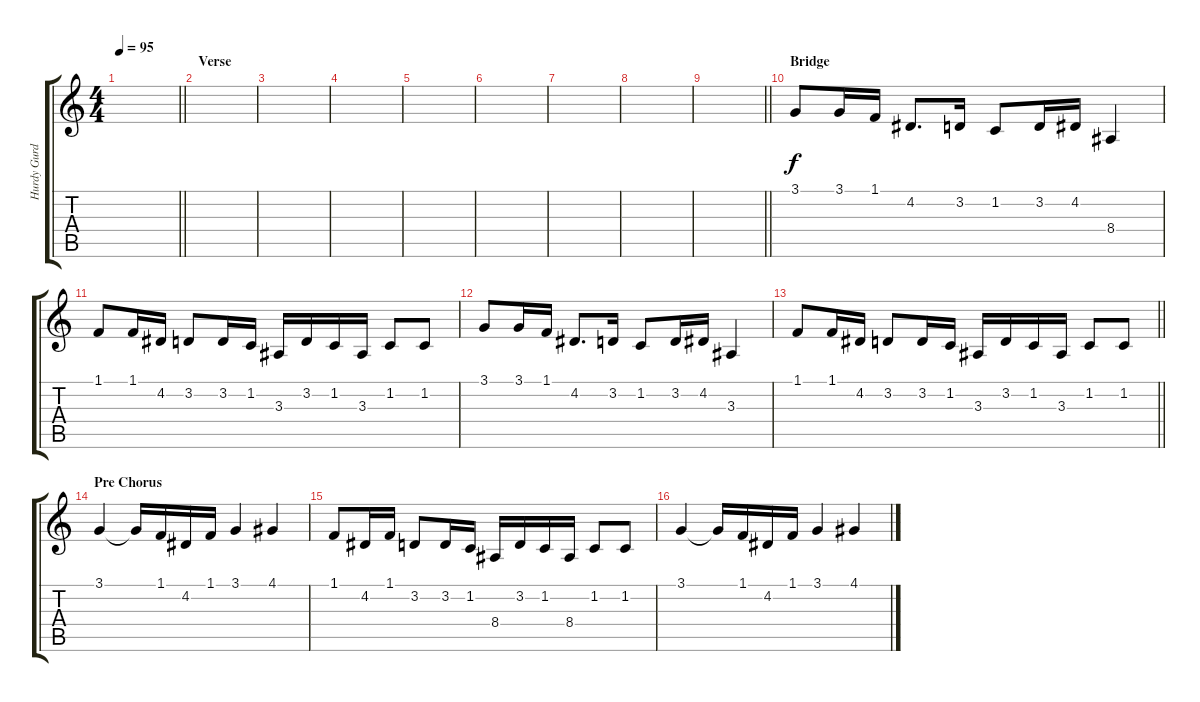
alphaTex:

\track ("Hurdy Gurdy" "Hurdy Gurd") {instrument fiddle}
\staff {score tabs}
\tuning (E4 B3 G3 D3 A2 E2) {hide}
\ts (4 4)
\tempo 95
\clef g2
\barLineRight lightlight
\ks c
|
\section ("" "Verse")
|
|
|
|
|
|
|
\barLineRight lightlight
|
\section ("" "Bridge")
3.1.8 3.1.16 1.1.16 4.2.8{d} 3.2.16 1.2.8 3.2.16 4.2.16 8.4.4 |
1.1.8 1.1.16 4.2.16 3.2.8 3.2.16 1.2.16 3.3.16 3.2.16 1.2.16 3.3.16 1.2.8 1.2.8 |
3.1.8 3.1.16 1.1.16 4.2.8{d} 3.2.16 1.2.8 3.2.16 4.2.16 3.3.4 |
\barLineRight lightlight
1.1.8 1.1.16 4.2.16 3.2.8 3.2.16 1.2.16 3.3.16 3.2.16 1.2.16 3.3.16 1.2.8 1.2.8 |
\section ("" "Pre Chorus")
3.1.4{volume 11} 3.1{t}.16 1.1.16 4.2.16 1.1.16 3.1.4 4.1.4 |
1.1.8{volume 9} 4.2.16 1.1.16 3.2.8 3.2.16 1.2.16 8.4.16 3.2.16 1.2.16 8.4.16 1.2.8 1.2.8 |
3.1.4{volume 11} 3.1{t}.16 1.1.16 4.2.16 1.1.16 3.1.4 4.1.4
